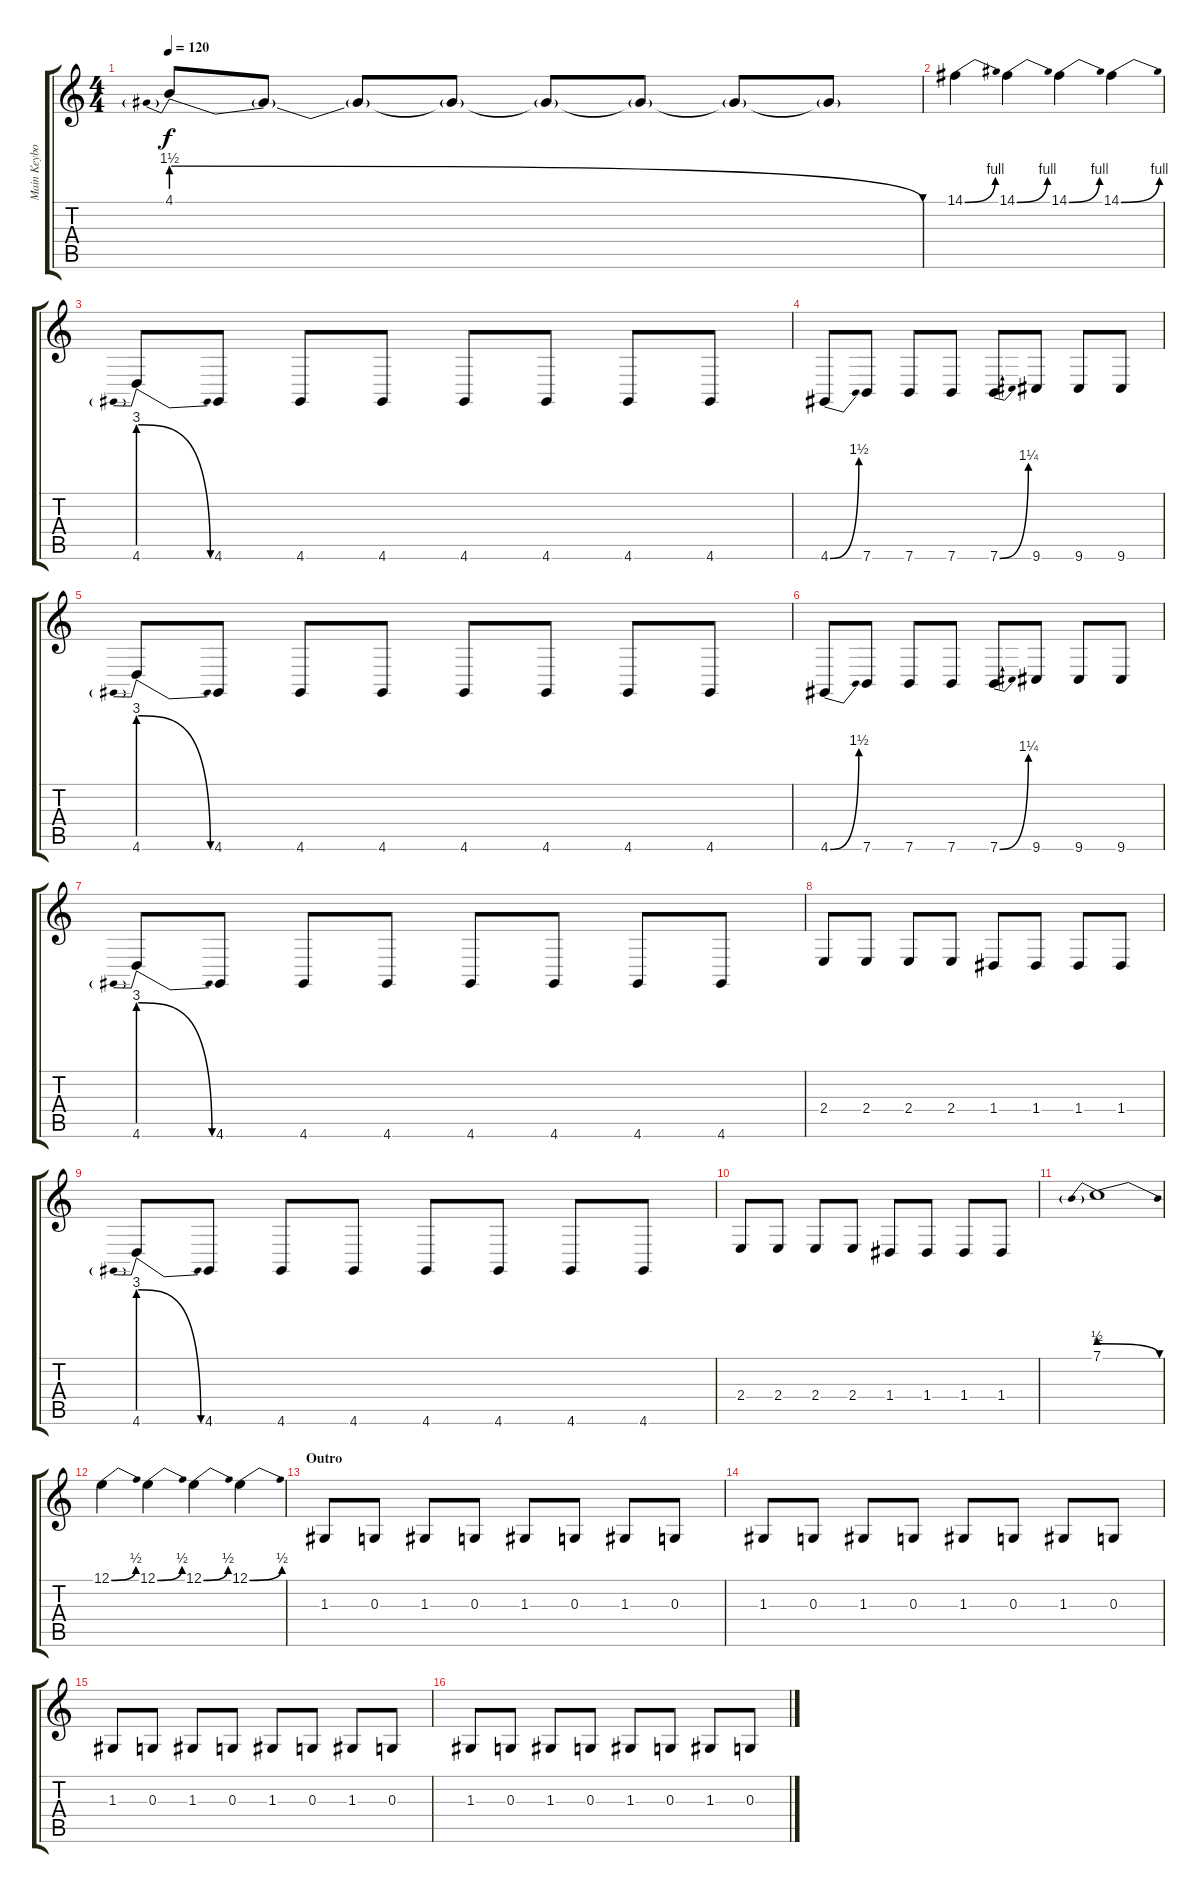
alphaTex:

\track ("Main Keyboard" "Main Keybo") {instrument lead1square}
\staff {score tabs}
\tuning (E4 B3 G3 D3 A2 E2) {hide}
\ts (4 4)
\tempo 120
\clef g2
\ks c
4.1{be (prebendrelease 0 6 60 0)}.8{dy f} 4.1{t}.8 4.1{t}.8 4.1{t}.8 4.1{t}.8 4.1{t}.8 4.1{t}.8 4.1{t}.8 |
14.1{be (bend 0 0 60 4)}.4 14.1{be (bend 0 0 60 4)}.4 14.1{be (bend 0 0 60 4)}.4 14.1{be (bend 0 0 60 4)}.4 |
4.6{be (prebendrelease 0 12 60 0)}.8 4.6.8 4.6.8 4.6.8 4.6.8 4.6.8 4.6.8 4.6.8 |
4.6{be (bend 0 0 60 6)}.8 7.6.8 7.6.8 7.6.8 7.6{be (bend 0 0 60 5)}.8 9.6.8 9.6.8 9.6.8 |
4.6{be (prebendrelease 0 12 60 0)}.8 4.6.8 4.6.8 4.6.8 4.6.8 4.6.8 4.6.8 4.6.8 |
4.6{be (bend 0 0 60 6)}.8 7.6.8 7.6.8 7.6.8 7.6{be (bend 0 0 60 5)}.8 9.6.8 9.6.8 9.6.8 |
4.6{be (prebendrelease 0 12 60 0)}.8 4.6.8 4.6.8 4.6.8 4.6.8 4.6.8 4.6.8 4.6.8 |
2.4.8 2.4.8 2.4.8 2.4.8 1.4.8 1.4.8 1.4.8 1.4.8 |
4.6{be (prebendrelease 0 12 60 0)}.8 4.6.8 4.6.8 4.6.8 4.6.8 4.6.8 4.6.8 4.6.8 |
2.4.8 2.4.8 2.4.8 2.4.8 1.4.8 1.4.8 1.4.8 1.4.8 |
7.1{be (prebendrelease 0 2 60 0)}.1 |
12.1{be (bend 0 0 60 2)}.4 12.1{be (bend 0 0 60 2)}.4 12.1{be (bend 0 0 60 2)}.4 12.1{be (bend 0 0 60 2)}.4 |
\section ("" "Outro")
1.3.8{instrument lead3calliope} 0.3.8 1.3.8 0.3.8 1.3.8 0.3.8 1.3.8 0.3.8 |
1.3.8 0.3.8 1.3.8 0.3.8 1.3.8 0.3.8 1.3.8 0.3.8 |
1.3.8 0.3.8 1.3.8 0.3.8 1.3.8 0.3.8 1.3.8 0.3.8 |
1.3.8 0.3.8 1.3.8 0.3.8 1.3.8 0.3.8 1.3.8 0.3.8
